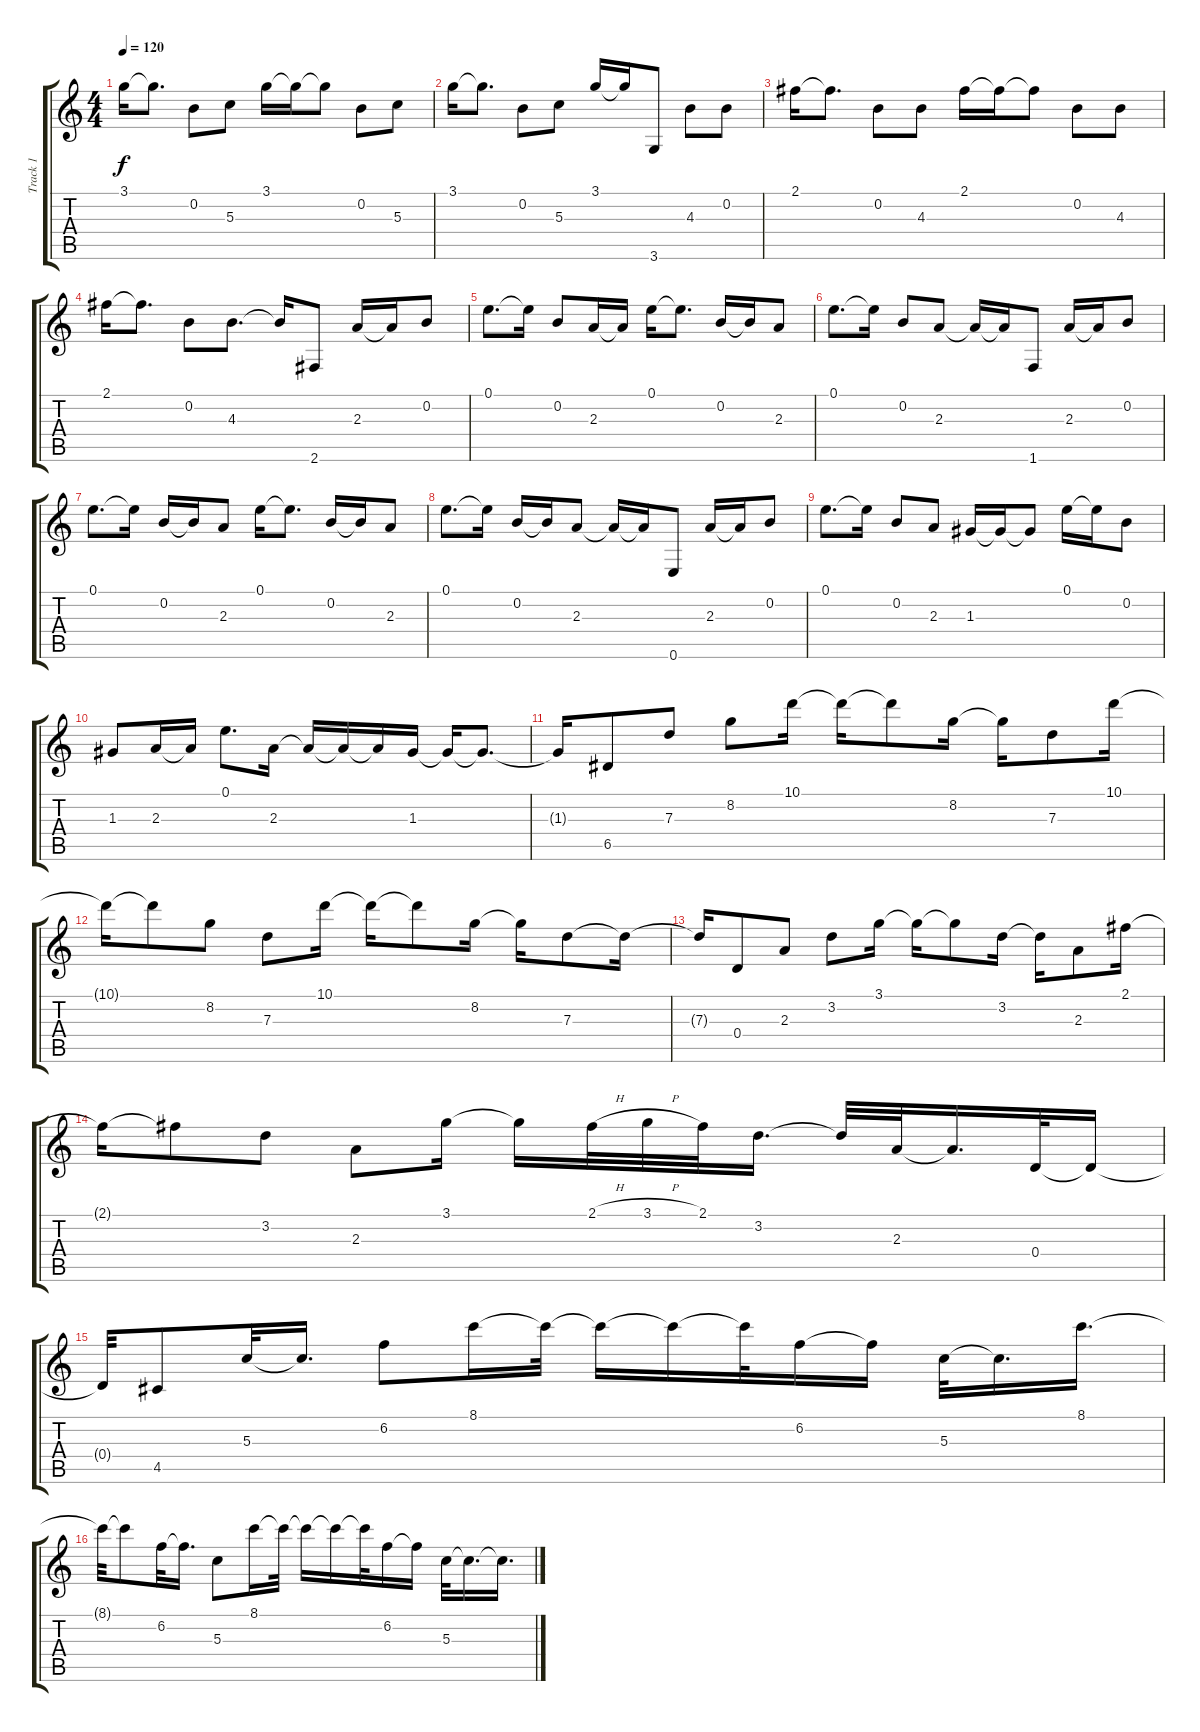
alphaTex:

\track ("Track 1" "Track 1") {instrument acousticguitarsteel}
\staff {score tabs}
\tuning (E4 B3 G3 D3 A2 E2) {hide}
\ts (4 4)
\tempo 120
\clef g2
\ks c
3.1.16{dy f} 3.1{t}.8{d} 0.2.8 5.3.8 3.1.16 3.1{t}.16 3.1{t}.8 0.2.8 5.3.8 |
3.1.16 3.1{t}.8{d} 0.2.8 5.3.8 3.1.16 3.1{t}.16 3.6.8 4.3.8 0.2.8 |
2.1.16 2.1{t}.8{d} 0.2.8 4.3.8 2.1.16 2.1{t}.16 2.1{t}.8 0.2.8 4.3.8 |
2.1.16 2.1{t}.8{d} 0.2.8 4.3.8{d} 4.3{t}.16 2.6.8 2.3.16 2.3{t}.16 0.2.8 |
0.1.8{d} 0.1{t}.16 0.2.8 2.3.16 2.3{t}.16 0.1.16 0.1{t}.8{d} 0.2.16 0.2{t}.16 2.3.8 |
0.1.8{d} 0.1{t}.16 0.2.8 2.3.8 2.3{t}.16 2.3{t}.16 1.6.8 2.3.16 2.3{t}.16 0.2.8 |
0.1.8{d} 0.1{t}.16 0.2.16 0.2{t}.16 2.3.8 0.1.16 0.1{t}.8{d} 0.2.16 0.2{t}.16 2.3.8 |
0.1.8{d} 0.1{t}.16 0.2.16 0.2{t}.16 2.3.8 2.3{t}.16 2.3{t}.16 0.6.8 2.3.16 2.3{t}.16 0.2.8 |
0.1.8{d} 0.1{t}.16 0.2.8 2.3.8 1.3.16 1.3{t}.16 1.3{t}.8 0.1.16 0.1{t}.16 0.2.8 |
1.3.8 2.3.16 2.3{t}.16 0.1.8{d} 2.3.16 2.3{t}.16 2.3{t}.16 2.3{t}.16 1.3.16 1.3{t}.16 1.3{t}.8{d} |
1.3{t}.16 6.5.8 7.3.8 8.2.8 10.1.16 10.1{t}.16 10.1{t}.8 8.2.16 8.2{t}.16 7.3.8 10.1.16 |
10.1{t}.16 10.1{t}.8 8.2.8 7.3.8 10.1.16 10.1{t}.16 10.1{t}.8 8.2.16 8.2{t}.16 7.3.8 7.3{t}.16 |
7.3{t}.16 0.4.8 2.3.8 3.2.8 3.1.16 3.1{t}.16 3.1{t}.8 3.2.16 3.2{t}.16 2.3.8 2.1.16 |
2.1{t}.16 2.1{t}.8 3.2.8 2.3.8 3.1.16 3.1{t}.16 2.1{h}.32 3.1{h}.32 2.1.32 3.2.16{d} 3.2{t}.32 2.3.32 2.3{t}.16{d} 0.4.32 0.4{t}.16 |
0.4{t}.32 4.5.8 5.3.32 5.3{t}.16{d} 6.2.8 8.1.16 8.1{t}.32 8.1{t}.16 8.1{t}.16 8.1{t}.32 6.2.16 6.2{t}.16 5.3.32 5.3{t}.16{d} 8.1.16{d} |
8.1{t}.32 8.1{t}.8 6.2.32 6.2{t}.16{d} 5.3.8 8.1.16 8.1{t}.32 8.1{t}.16 8.1{t}.16 8.1{t}.32 6.2.16 6.2{t}.16 5.3.32 5.3{t}.16{d} 5.3{t}.16{d}
